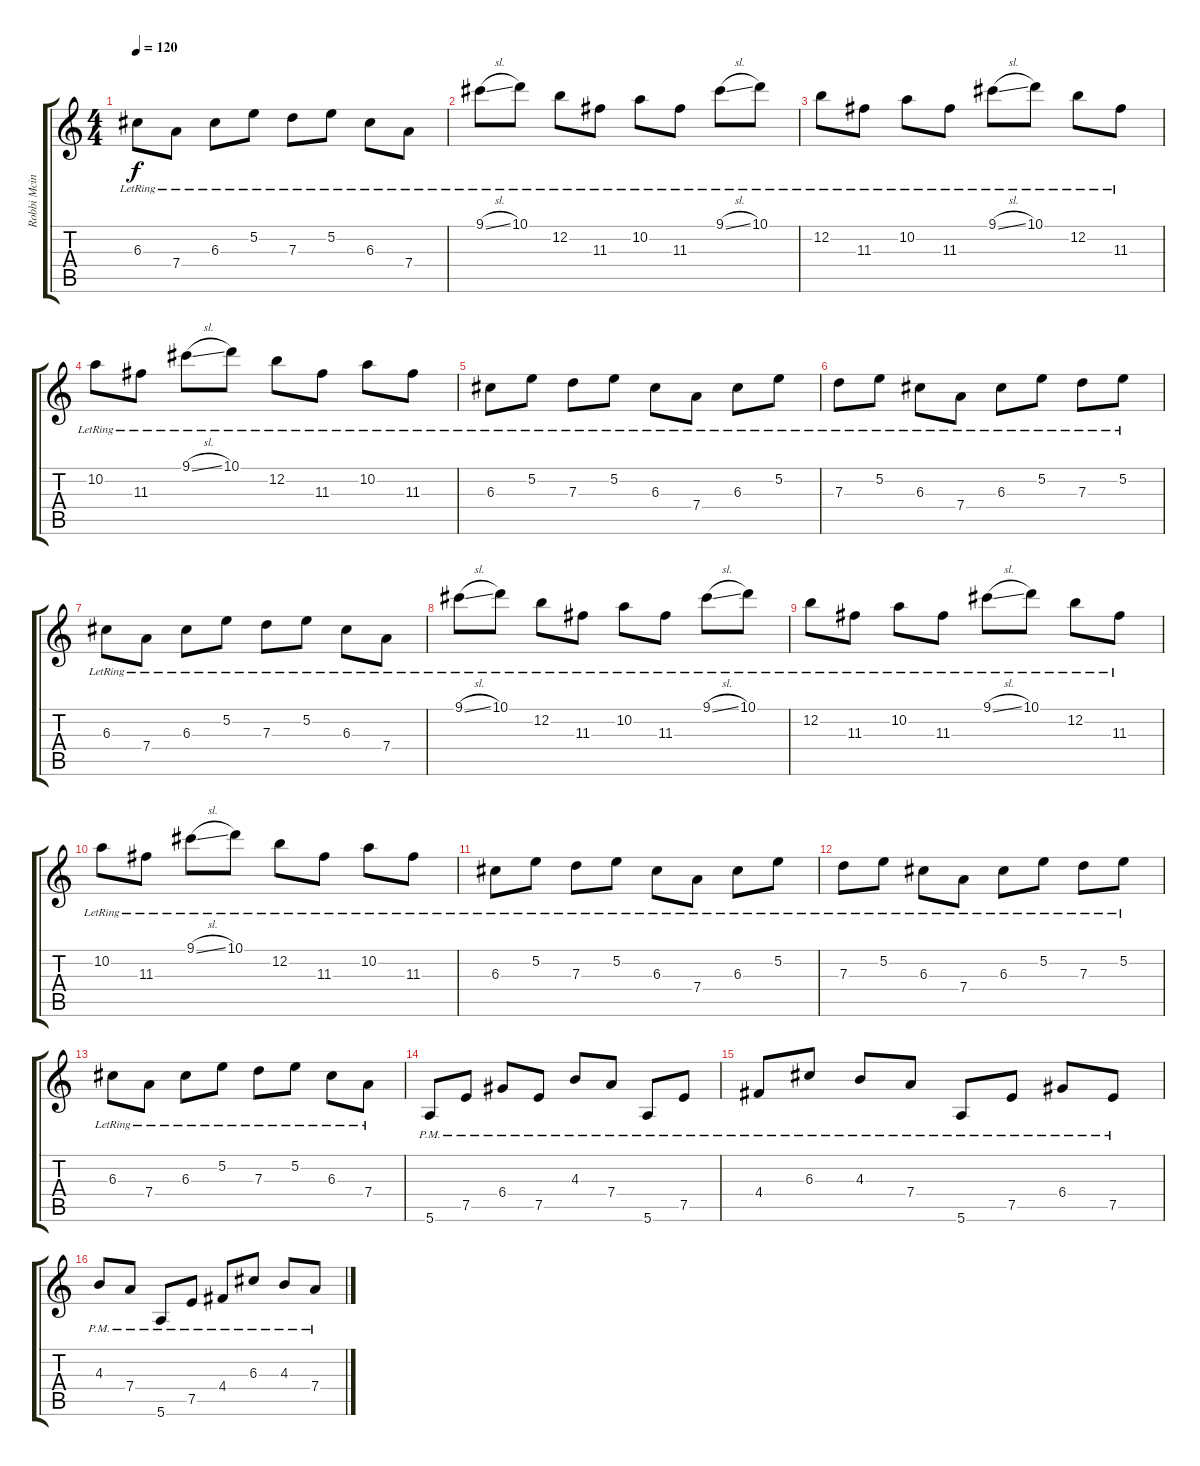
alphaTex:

\track ("Robbi Mcintosh" "Robbi Mcin") {instrument electricguitarjazz}
\staff {score tabs}
\tuning (E4 B3 G3 D3 A2 E2) {hide}
\ts (4 4)
\tempo 120
\clef g2
\ks c
6.3{lr}.8{dy f} 7.4{lr}.8 6.3{lr}.8 5.2{lr}.8 7.3{lr}.8 5.2{lr}.8 6.3{lr}.8 7.4{lr}.8 |
9.1{sl lr}.8 10.1{lr}.8 12.2{lr}.8 11.3{lr}.8 10.2{lr}.8 11.3{lr}.8 9.1{sl lr}.8 10.1{lr}.8 |
12.2{lr}.8 11.3{lr}.8 10.2{lr}.8 11.3{lr}.8 9.1{sl lr}.8 10.1{lr}.8 12.2{lr}.8 11.3{lr}.8 |
10.2{lr}.8 11.3{lr}.8 9.1{sl lr}.8 10.1{lr}.8 12.2{lr}.8 11.3{lr}.8 10.2{lr}.8 11.3{lr}.8 |
6.3{lr}.8 5.2{lr}.8 7.3{lr}.8 5.2{lr}.8 6.3{lr}.8 7.4{lr}.8 6.3{lr}.8 5.2{lr}.8 |
7.3{lr}.8 5.2{lr}.8 6.3{lr}.8 7.4{lr}.8 6.3{lr}.8 5.2{lr}.8 7.3{lr}.8 5.2{lr}.8 |
6.3{lr}.8 7.4{lr}.8 6.3{lr}.8 5.2{lr}.8 7.3{lr}.8 5.2{lr}.8 6.3{lr}.8 7.4{lr}.8 |
9.1{sl lr}.8 10.1{lr}.8 12.2{lr}.8 11.3{lr}.8 10.2{lr}.8 11.3{lr}.8 9.1{sl lr}.8 10.1{lr}.8 |
12.2{lr}.8 11.3{lr}.8 10.2{lr}.8 11.3{lr}.8 9.1{sl lr}.8 10.1{lr}.8 12.2{lr}.8 11.3{lr}.8 |
10.2{lr}.8 11.3{lr}.8 9.1{sl lr}.8 10.1{lr}.8 12.2{lr}.8 11.3{lr}.8 10.2{lr}.8 11.3{lr}.8 |
6.3{lr}.8 5.2{lr}.8 7.3{lr}.8 5.2{lr}.8 6.3{lr}.8 7.4{lr}.8 6.3{lr}.8 5.2{lr}.8 |
7.3{lr}.8 5.2{lr}.8 6.3{lr}.8 7.4{lr}.8 6.3{lr}.8 5.2{lr}.8 7.3{lr}.8 5.2{lr}.8 |
6.3{lr}.8 7.4{lr}.8 6.3{lr}.8 5.2{lr}.8 7.3{lr}.8 5.2{lr}.8 6.3{lr}.8 7.4{lr}.8 |
5.6{pm}.8 7.5{pm}.8 6.4{pm}.8 7.5{pm}.8 4.3{pm}.8 7.4{pm}.8 5.6{pm}.8 7.5{pm}.8 |
4.4{pm}.8 6.3{pm}.8 4.3{pm}.8 7.4{pm}.8 5.6{pm}.8 7.5{pm}.8 6.4{pm}.8 7.5{pm}.8 |
4.3{pm}.8 7.4{pm}.8 5.6{pm}.8 7.5{pm}.8 4.4{pm}.8 6.3{pm}.8 4.3{pm}.8 7.4{pm}.8
